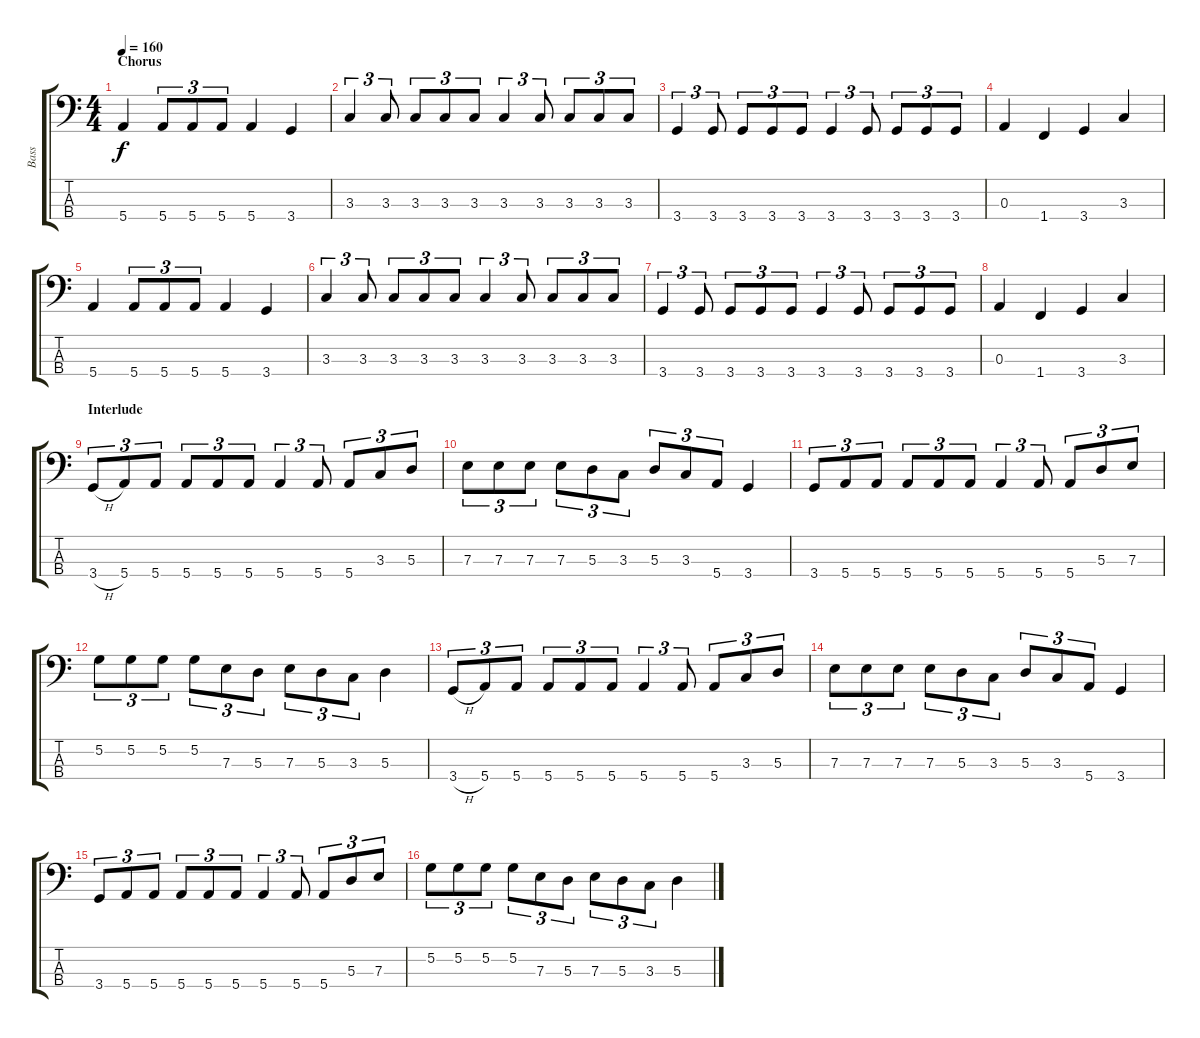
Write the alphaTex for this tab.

\track ("Bass" "Bass") {instrument electricbassfinger}
\staff {score tabs}
\tuning (G2 D2 A1 E1) {hide}
\ts (4 4)
\section ("" "Chorus")
\tempo 160
\clef f4
\ks c
5.4.4{dy f} 5.4.8{tu (3 2)} 5.4.8{tu (3 2)} 5.4.8{tu (3 2)} 5.4.4 3.4.4 |
3.3.4{tu (3 2)} 3.3.8{tu (3 2)} 3.3.8{tu (3 2)} 3.3.8{tu (3 2)} 3.3.8{tu (3 2)} 3.3.4{tu (3 2)} 3.3.8{tu (3 2)} 3.3.8{tu (3 2)} 3.3.8{tu (3 2)} 3.3.8{tu (3 2)} |
3.4.4{tu (3 2)} 3.4.8{tu (3 2)} 3.4.8{tu (3 2)} 3.4.8{tu (3 2)} 3.4.8{tu (3 2)} 3.4.4{tu (3 2)} 3.4.8{tu (3 2)} 3.4.8{tu (3 2)} 3.4.8{tu (3 2)} 3.4.8{tu (3 2)} |
0.3.4 1.4.4 3.4.4 3.3.4 |
5.4.4 5.4.8{tu (3 2)} 5.4.8{tu (3 2)} 5.4.8{tu (3 2)} 5.4.4 3.4.4 |
3.3.4{tu (3 2)} 3.3.8{tu (3 2)} 3.3.8{tu (3 2)} 3.3.8{tu (3 2)} 3.3.8{tu (3 2)} 3.3.4{tu (3 2)} 3.3.8{tu (3 2)} 3.3.8{tu (3 2)} 3.3.8{tu (3 2)} 3.3.8{tu (3 2)} |
3.4.4{tu (3 2)} 3.4.8{tu (3 2)} 3.4.8{tu (3 2)} 3.4.8{tu (3 2)} 3.4.8{tu (3 2)} 3.4.4{tu (3 2)} 3.4.8{tu (3 2)} 3.4.8{tu (3 2)} 3.4.8{tu (3 2)} 3.4.8{tu (3 2)} |
0.3.4 1.4.4 3.4.4 3.3.4 |
\section ("" "Interlude")
3.4{h}.8{tu (3 2)} 5.4.8{tu (3 2)} 5.4.8{tu (3 2)} 5.4.8{tu (3 2)} 5.4.8{tu (3 2)} 5.4.8{tu (3 2)} 5.4.4{tu (3 2)} 5.4.8{tu (3 2)} 5.4.8{tu (3 2)} 3.3.8{tu (3 2)} 5.3.8{tu (3 2)} |
7.3.8{tu (3 2)} 7.3.8{tu (3 2)} 7.3.8{tu (3 2)} 7.3.8{tu (3 2)} 5.3.8{tu (3 2)} 3.3.8{tu (3 2)} 5.3.8{tu (3 2)} 3.3.8{tu (3 2)} 5.4.8{tu (3 2)} 3.4.4 |
3.4.8{tu (3 2)} 5.4.8{tu (3 2)} 5.4.8{tu (3 2)} 5.4.8{tu (3 2)} 5.4.8{tu (3 2)} 5.4.8{tu (3 2)} 5.4.4{tu (3 2)} 5.4.8{tu (3 2)} 5.4.8{tu (3 2)} 5.3.8{tu (3 2)} 7.3.8{tu (3 2)} |
5.2.8{tu (3 2)} 5.2.8{tu (3 2)} 5.2.8{tu (3 2)} 5.2.8{tu (3 2)} 7.3.8{tu (3 2)} 5.3.8{tu (3 2)} 7.3.8{tu (3 2)} 5.3.8{tu (3 2)} 3.3.8{tu (3 2)} 5.3.4 |
3.4{h}.8{tu (3 2)} 5.4.8{tu (3 2)} 5.4.8{tu (3 2)} 5.4.8{tu (3 2)} 5.4.8{tu (3 2)} 5.4.8{tu (3 2)} 5.4.4{tu (3 2)} 5.4.8{tu (3 2)} 5.4.8{tu (3 2)} 3.3.8{tu (3 2)} 5.3.8{tu (3 2)} |
7.3.8{tu (3 2)} 7.3.8{tu (3 2)} 7.3.8{tu (3 2)} 7.3.8{tu (3 2)} 5.3.8{tu (3 2)} 3.3.8{tu (3 2)} 5.3.8{tu (3 2)} 3.3.8{tu (3 2)} 5.4.8{tu (3 2)} 3.4.4 |
3.4.8{tu (3 2)} 5.4.8{tu (3 2)} 5.4.8{tu (3 2)} 5.4.8{tu (3 2)} 5.4.8{tu (3 2)} 5.4.8{tu (3 2)} 5.4.4{tu (3 2)} 5.4.8{tu (3 2)} 5.4.8{tu (3 2)} 5.3.8{tu (3 2)} 7.3.8{tu (3 2)} |
5.2.8{tu (3 2)} 5.2.8{tu (3 2)} 5.2.8{tu (3 2)} 5.2.8{tu (3 2)} 7.3.8{tu (3 2)} 5.3.8{tu (3 2)} 7.3.8{tu (3 2)} 5.3.8{tu (3 2)} 3.3.8{tu (3 2)} 5.3.4
